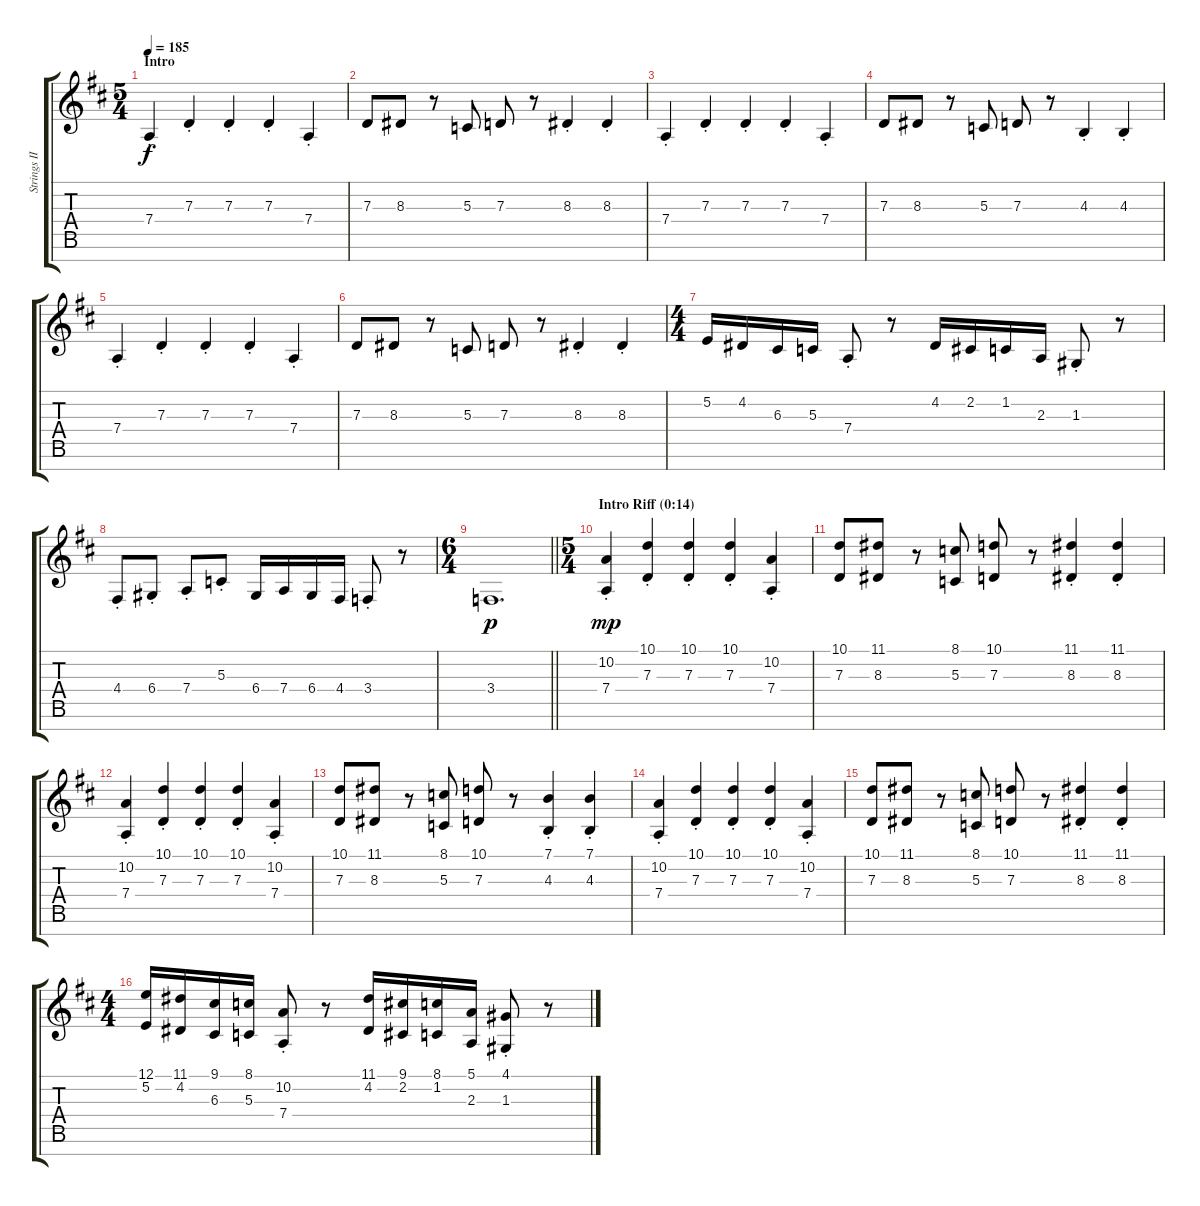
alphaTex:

\track ("Strings II" "Strings II") {instrument stringensemble1}
\staff {score tabs}
\tuning (E4 B3 G3 D3 A2 E2 B1) {hide}
\ts (5 4)
\section ("" "Intro")
\tempo 185
\clef g2
\ks bminor
7.4{st}.4{dy f instrument stringensemble1} 7.3{st}.4 7.3{st}.4 7.3{st}.4 7.4{st}.4 |
7.3.8 8.3.8 r.8 5.3.8 7.3.8 r.8 8.3{st}.4 8.3{st}.4 |
7.4{st}.4 7.3{st}.4 7.3{st}.4 7.3{st}.4 7.4{st}.4 |
7.3.8 8.3.8 r.8 5.3.8 7.3.8 r.8 4.3{st}.4 4.3{st}.4 |
7.4{st}.4 7.3{st}.4 7.3{st}.4 7.3{st}.4 7.4{st}.4 |
7.3.8 8.3.8 r.8 5.3.8 7.3.8 r.8 8.3{st}.4 8.3{st}.4 |
\ts (4 4)
5.2.16 4.2.16 6.3.16 5.3.16 7.4{st}.8 r.8 4.2.16 2.2.16 1.2.16 2.3.16 1.3{st}.8 r.8 |
4.4{st}.8 6.4{st}.8 7.4{st}.8 5.3{st}.8 6.4.16 7.4.16 6.4.16 4.4.16 3.4{st}.8 r.8 |
\ts (6 4)
\barLineRight lightlight
3.4.1{d dy p} |
\ts (5 4)
\section ("" "Intro Riff (0:14)")
(10.2{st} 7.4{st}).4{dy mp} (10.1{st} 7.3{st}).4 (10.1{st} 7.3{st}).4 (10.1{st} 7.3{st}).4 (10.2{st} 7.4{st}).4 |
(10.1 7.3).8 (11.1 8.3).8 r.8 (8.1 5.3).8 (10.1 7.3).8 r.8 (11.1{st} 8.3{st}).4 (11.1{st} 8.3{st}).4 |
(10.2{st} 7.4{st}).4 (10.1{st} 7.3{st}).4 (10.1{st} 7.3{st}).4 (10.1{st} 7.3{st}).4 (10.2{st} 7.4{st}).4 |
(10.1 7.3).8 (11.1 8.3).8 r.8 (8.1 5.3).8 (10.1 7.3).8 r.8 (7.1{st} 4.3{st}).4 (7.1{st} 4.3{st}).4 |
(10.2{st} 7.4{st}).4 (10.1{st} 7.3{st}).4 (10.1{st} 7.3{st}).4 (10.1{st} 7.3{st}).4 (10.2{st} 7.4{st}).4 |
(10.1 7.3).8 (11.1 8.3).8 r.8 (8.1 5.3).8 (10.1 7.3).8 r.8 (11.1{st} 8.3{st}).4 (11.1{st} 8.3{st}).4 |
\ts (4 4)
(12.1 5.2).16 (11.1 4.2).16 (9.1 6.3).16 (8.1 5.3).16 (10.2{st} 7.4{st}).8 r.8 (11.1 4.2).16 (9.1 2.2).16 (8.1 1.2).16 (5.1 2.3).16 (4.1{st} 1.3{st}).8 r.8
